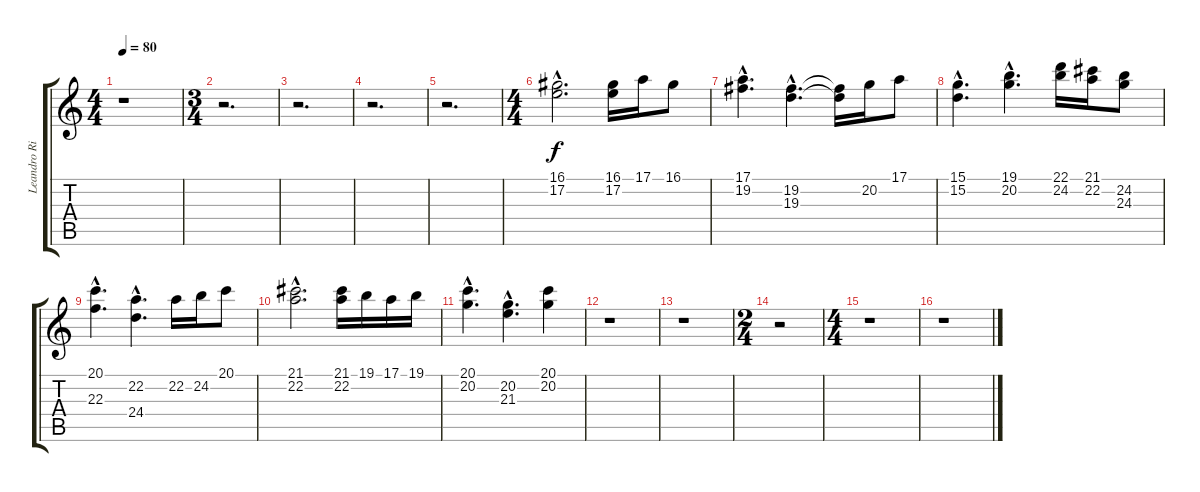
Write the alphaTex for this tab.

\track ("Leandro Rizzi" "Leandro Ri") {instrument flute}
\staff {score tabs}
\tuning (E4 B3 G3 D3 A2 E2) {hide}
\ts (4 4)
\tempo 80
\clef g2
\ks c
r.1{dy f} |
\ts (3 4)
r.2{d} |
r.2{d} |
r.2{d} |
r.2{d} |
\ts (4 4)
(16.1{hac} 17.2{hac}).2{d} (16.1 17.2).16 17.1.16 16.1.8 |
(17.1{hac} 19.2{hac}).4{d} (19.2{hac} 19.3{hac}).4{d} (19.2{t} 19.3{t}).16 20.2.16 17.1.8 |
(15.1{hac} 15.2{hac}).4{d} (19.1{hac} 20.2{hac}).4{d} (22.1 24.2).16 (21.1 22.2).16 (24.2 24.3).8 |
(20.1{hac} 22.3{hac}).4{d} (22.2{hac} 24.4{hac}).4{d} 22.2.16 24.2.16 20.1.8 |
(21.1{hac} 22.2{hac}).2{d} (21.1 22.2).16 19.1.16 17.1.16 19.1.16 |
(20.1{hac} 20.2{hac}).4{d} (20.2{hac} 21.3{hac}).4{d} (20.1 20.2).4 |
r.1 |
r.1 |
\ts (2 4)
r.2 |
\ts (4 4)
r.1 |
r.1
